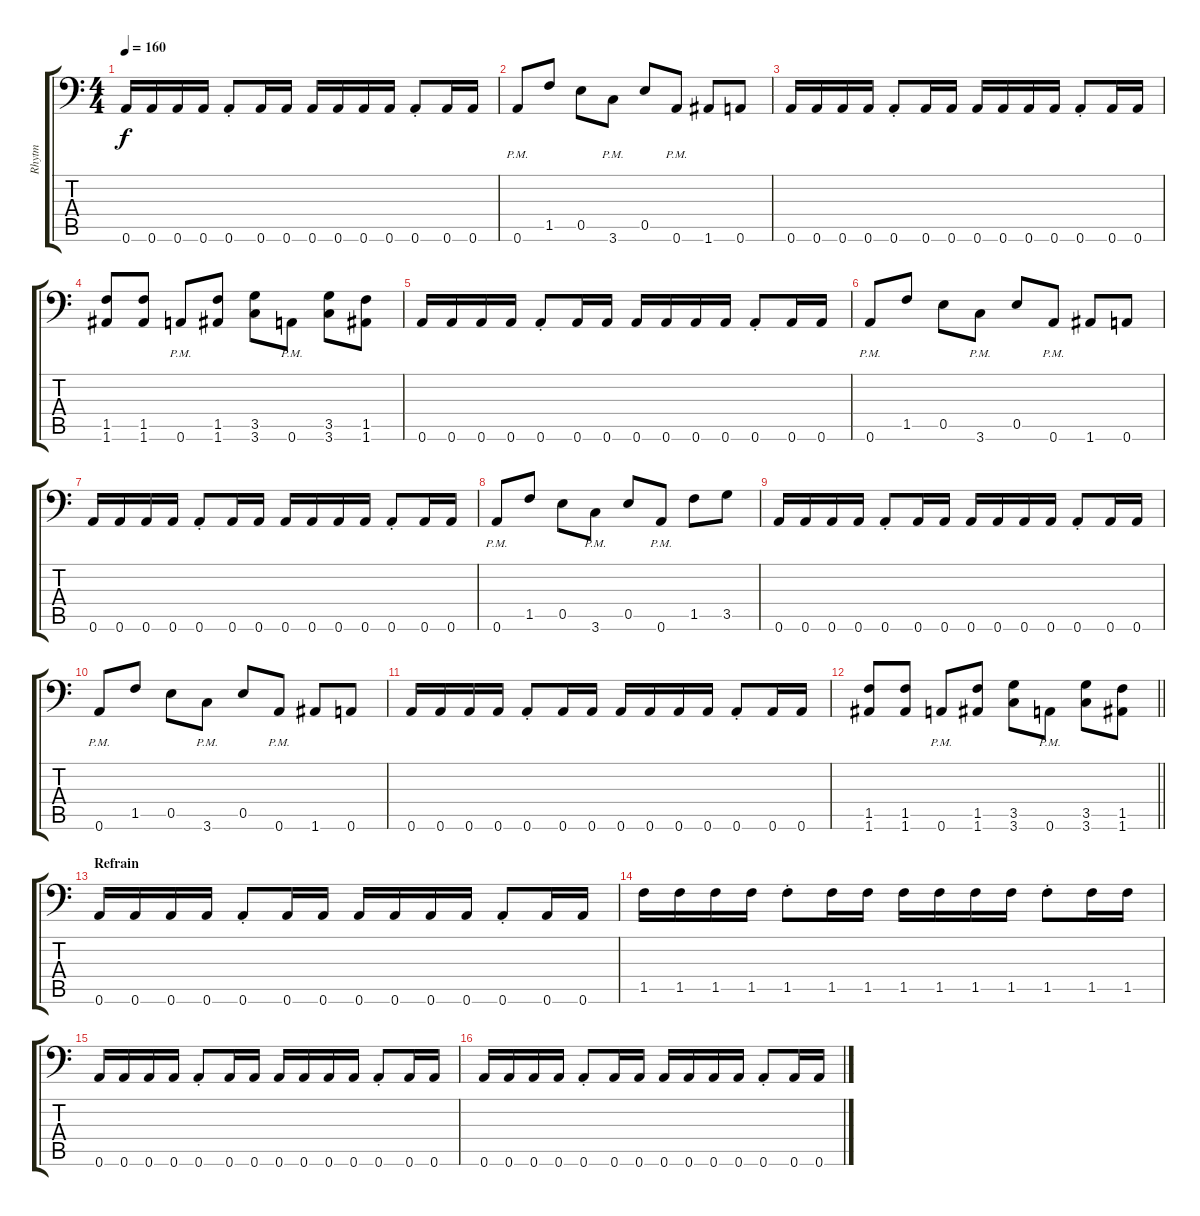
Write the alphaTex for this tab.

\track ("Rhytm" "Rhytm") {instrument distortionguitar}
\staff {score tabs}
\tuning (B3 Gb3 D3 A2 E2 A1) {hide}
\ts (4 4)
\tempo 160
\clef f4
\ks c
0.6.16{dy f} 0.6.16 0.6.16 0.6.16 0.6{st}.8 0.6.16 0.6.16 0.6.16 0.6.16 0.6.16 0.6.16 0.6{st}.8 0.6.16 0.6.16 |
0.6{pm}.8 1.5.8 0.5.8 3.6{pm}.8 0.5.8 0.6{pm}.8 1.6.8 0.6.8 |
0.6.16 0.6.16 0.6.16 0.6.16 0.6{st}.8 0.6.16 0.6.16 0.6.16 0.6.16 0.6.16 0.6.16 0.6{st}.8 0.6.16 0.6.16 |
(1.5 1.6).8 (1.5 1.6).8 0.6{pm}.8 (1.5 1.6).8 (3.5 3.6).8 0.6{pm}.8 (3.5 3.6).8 (1.5 1.6).8 |
0.6.16 0.6.16 0.6.16 0.6.16 0.6{st}.8 0.6.16 0.6.16 0.6.16 0.6.16 0.6.16 0.6.16 0.6{st}.8 0.6.16 0.6.16 |
0.6{pm}.8 1.5.8 0.5.8 3.6{pm}.8 0.5.8 0.6{pm}.8 1.6.8 0.6.8 |
0.6.16 0.6.16 0.6.16 0.6.16 0.6{st}.8 0.6.16 0.6.16 0.6.16 0.6.16 0.6.16 0.6.16 0.6{st}.8 0.6.16 0.6.16 |
0.6{pm}.8 1.5.8 0.5.8 3.6{pm}.8 0.5.8 0.6{pm}.8 1.5.8 3.5.8 |
0.6.16 0.6.16 0.6.16 0.6.16 0.6{st}.8 0.6.16 0.6.16 0.6.16 0.6.16 0.6.16 0.6.16 0.6{st}.8 0.6.16 0.6.16 |
0.6{pm}.8 1.5.8 0.5.8 3.6{pm}.8 0.5.8 0.6{pm}.8 1.6.8 0.6.8 |
0.6.16 0.6.16 0.6.16 0.6.16 0.6{st}.8 0.6.16 0.6.16 0.6.16 0.6.16 0.6.16 0.6.16 0.6{st}.8 0.6.16 0.6.16 |
\barLineRight lightlight
(1.5 1.6).8 (1.5 1.6).8 0.6{pm}.8 (1.5 1.6).8 (3.5 3.6).8 0.6{pm}.8 (3.5 3.6).8 (1.5 1.6).8 |
\section ("" "Refrain")
0.6.16 0.6.16 0.6.16 0.6.16 0.6{st}.8 0.6.16 0.6.16 0.6.16 0.6.16 0.6.16 0.6.16 0.6{st}.8 0.6.16 0.6.16 |
1.5.16 1.5.16 1.5.16 1.5.16 1.5{st}.8 1.5.16 1.5.16 1.5.16 1.5.16 1.5.16 1.5.16 1.5{st}.8 1.5.16 1.5.16 |
0.6.16 0.6.16 0.6.16 0.6.16 0.6{st}.8 0.6.16 0.6.16 0.6.16 0.6.16 0.6.16 0.6.16 0.6{st}.8 0.6.16 0.6.16 |
0.6.16 0.6.16 0.6.16 0.6.16 0.6{st}.8 0.6.16 0.6.16 0.6.16 0.6.16 0.6.16 0.6.16 0.6{st}.8 0.6.16 0.6.16
